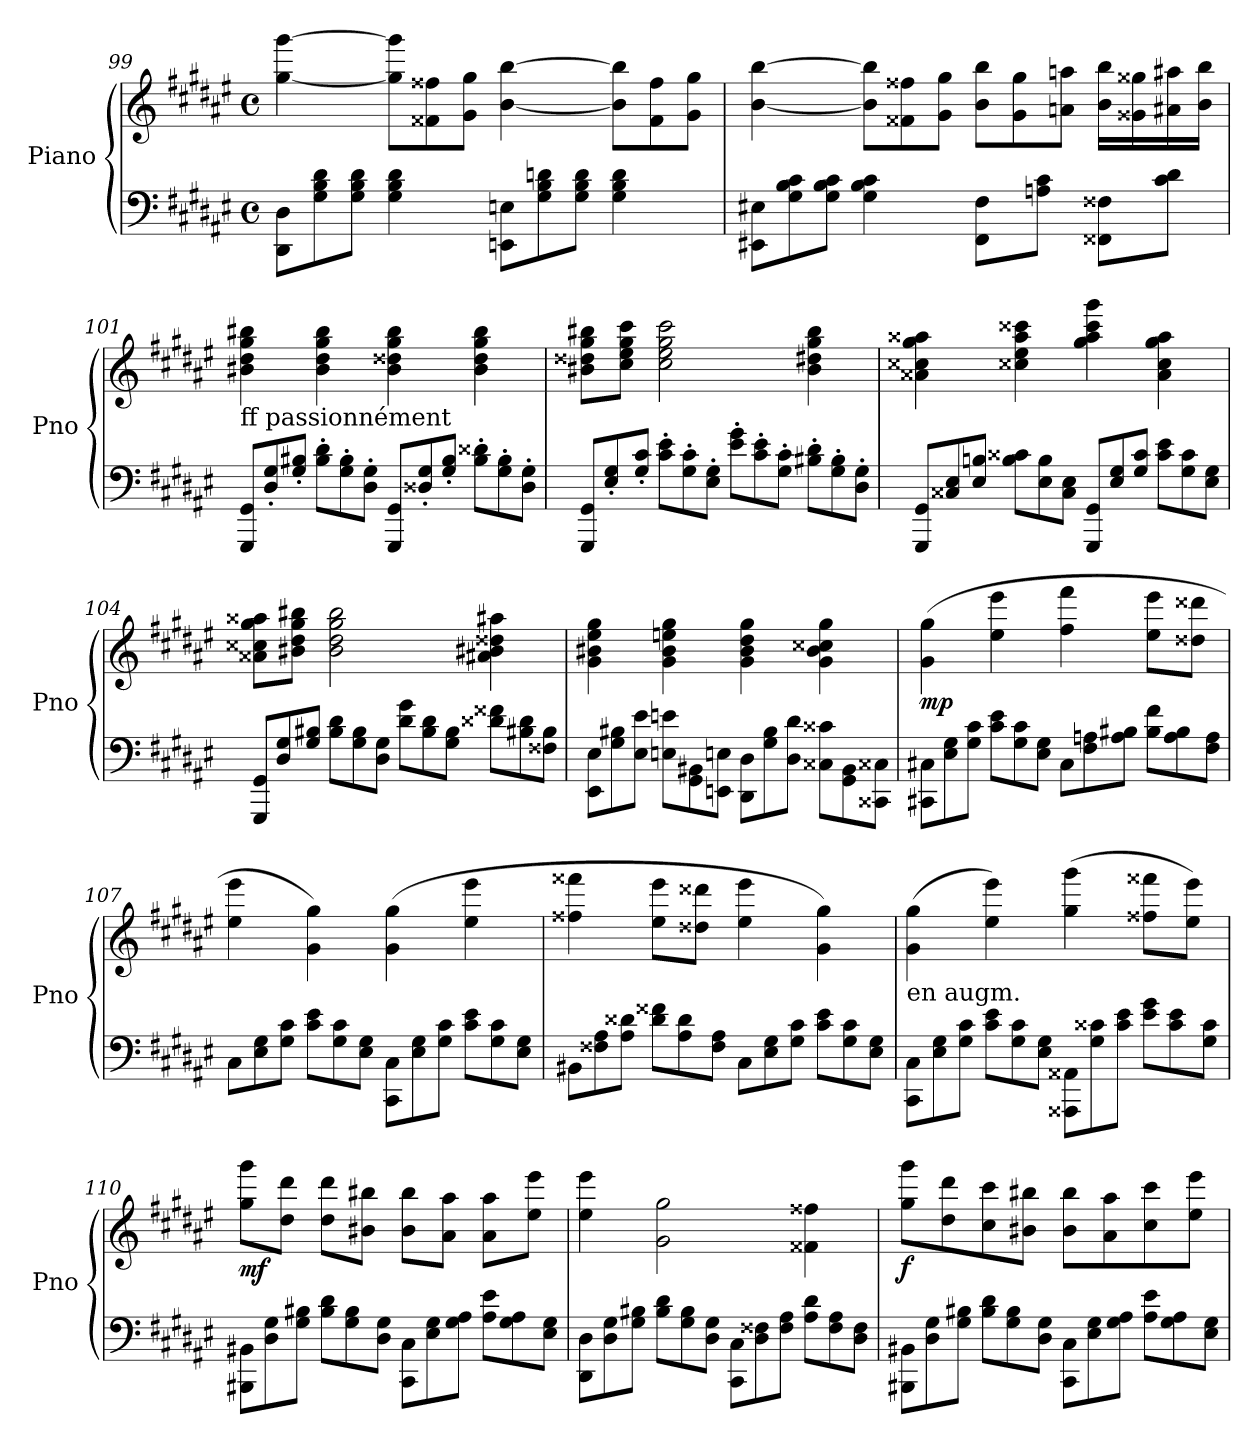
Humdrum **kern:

**kern	**kern	**dynam
*part1	*part1	*part1
*staff2	*staff1	*staff1/2
*I"Piano	*	*
*I'Pno	*	*
*clefF4	*clefG2	*
*k[f#c#g#d#a#e#]	*k[f#c#g#d#a#e#]	*
*F#:	*F#:	*
*M4/4	*M4/4	*
*met(c)	*met(c)	*
*Xtuplet	*	*
=99	=99	=99
12DD#\ 12D#\L	[4gg#\ [4ggg#\	.
12G#\ 12B\ 12d#\	.	.
12G#\ 12B\ 12d#\J	.	.
*	*Xtuplet	*
4G#\ 4B\ 4d#\	12gg#\] 12ggg#\]L	.
.	12f##X\ 12ff##X\	.
.	12g#\ 12gg#\J	.
12EEn\ 12En\L	[4b\ [4bb\	.
12G#\ 12B\ 12dn\	.	.
12G#\ 12B\ 12d\J	.	.
4G#\ 4B\ 4d\	12b\] 12bb\]L	.
.	12f##\ 12ff##\	.
.	12g#\ 12gg#\J	.
=100	=100	=100
12EE#X\ 12E#X\L	[4b\ [4bb\	.
12G#\ 12B\ 12c#\	.	.
12G#\ 12B\ 12c#\J	.	.
4G#\ 4B\ 4c#\	12b\] 12bb\]L	.
.	12f##X\ 12ff##X\	.
.	12g#\ 12gg#\J	.
8FF#\ 8F#\L	12b\ 12bb\L	.
.	12g#\ 12gg#\	.
8An\ 8c#\J	.	.
.	12an\ 12aan\J	.
8FF##X\ 8F##X\L	16b\ 16bb\LL	.
.	16g##X\ 16gg##X\	.
8c#\ 8d#\J	16a#X\ 16aa#X\	.
.	16b\ 16bb\JJ	.
!!LO:LB:g=z
=101	=101	=101
!	!LO:TX:b:t=ff passionnément	!
12GGG#/ 12GG#/L	4b#X\ 4dd#\ 4gg#\ 4bb#X\	.
12D#/' 12G#/'	.	.
12G#/' 12B#X/'J	.	.
12B#\' 12d#\'L	4b#\ 4dd#\ 4gg#\ 4bb#\	.
12G#\' 12B#\'	.	.
12D#\' 12G#\'J	.	.
12GGG#/ 12GG#/L	4b#\ 4dd##X\ 4gg#\ 4bb#\	.
12D##X/' 12G#/'	.	.
12G#/' 12B#/'J	.	.
12B#\' 12d##X\'L	4b#\ 4dd##\ 4gg#\ 4bb#\	.
12G#\' 12B#\'	.	.
12D##\' 12G#\'J	.	.
=102	=102	=102
12GGG#/ 12GG#/L	8b#X\ 8dd##X\ 8gg#\ 8bb#X\L	.
12E#/' 12G#/'	.	.
.	8cc#\ 8ee#\ 8gg#\ 8ccc#\J	.
12G#/' 12c#/'J	.	.
12c#\' 12e#\'L	2cc#\ 2ee#\ 2gg#\ 2ccc#\	.
12G#\' 12c#\'	.	.
12E#\' 12G#\'J	.	.
12e#\' 12g#\'L	.	.
12c#\' 12e#\'	.	.
12G#\' 12c#\'J	.	.
12B#X\' 12d#\'L	4b#\ 4dd#X\ 4gg#\ 4bb#\	.
12G#\' 12B#\'	.	.
12D#\' 12G#\'J	.	.
=103	=103	=103
12GGG#/ 12GG#/L	4a##X\ 4cc##X\ 4gg#\ 4aa##X\	.
12C##X/ 12E#/	.	.
12E#/ 12Bn/J	.	.
12B\ 12c##X\L	4cc##X\ 4ee#\ 4aa##\ 4ccc##X\	.
12E#\ 12B\	.	.
12C##\ 12E#\J	.	.
12GGG#/ 12GG#/L	4gg#\ 4aa##\ 4ccc##\ 4ggg#\	.
12E#/ 12G#/	.	.
12G#/ 12c##/J	.	.
12c##\ 12e#\L	4a##\ 4cc##\ 4gg#\ 4aa##\	.
12G#\ 12c##\	.	.
12E#\ 12G#\J	.	.
!!LO:LB:g=z
=104	=104	=104
12GGG#/ 12GG#/L	8a##X\ 8cc##X\ 8gg#\ 8aa##X\L	.
12D#/ 12G#/	.	.
.	8b#X\ 8dd#\ 8gg#\ 8bb#X\J	.
12G#/ 12B#X/J	.	.
12B#\ 12d#\L	2b#\ 2dd#\ 2gg#\ 2bb#\	.
12G#\ 12B#\	.	.
12D#\ 12G#\J	.	.
12d#\ 12g#\L	.	.
12B#\ 12d#\	.	.
12G#\ 12B#\J	.	.
12d##X\ 12f##X\L	4a#X\ 4b#X\ 4dd##X\ 4aa#X\	.
12B#X\ 12d##\	.	.
12F##X\ 12B#\J	.	.
=105	=105	=105
12EE#\ 12E#\L	4g#\ 4b#X\ 4ee#\ 4gg#\	.
12G#\ 12B#X\	.	.
12E#\ 12e#\J	.	.
12En\ 12en\L	4g#\ 4b#\ 4een\ 4gg#\	.
12GG#\ 12BB#X\	.	.
12EEn\ 12En\J	.	.
12DD#\ 12D#\L	4g#\ 4b#\ 4dd#\ 4gg#\	.
12G#\ 12B#\	.	.
12D#\ 12d#\J	.	.
12C##X\ 12c##X\L	4g#\ 4b#\ 4cc##X\ 4gg#\	.
12GG#\ 12BB#\	.	.
12CC##X\ 12C##X\J	.	.
=106	=106	=106
!	!	!LO:DY:b
12CC#X\ 12C#X\L	(4g#\ 4gg#\	mp
12E#\ 12G#\	.	.
12G#\ 12c#\J	.	.
12c#\ 12e#\L	4ee#\ 4eee#\	.
12G#\ 12c#\	.	.
12E#\ 12G#\J	.	.
12C#\L	4ff#\ 4fff#\	.
12F#\ 12An\	.	.
12A\ 12B#X\J	.	.
12B#\ 12f#\L	8ee#\ 8eee#\L	.
12A\ 12B#\	.	.
.	8dd##X\ 8ddd##X\J	.
12F#\ 12A\J	.	.
!!LO:PB:g=z
=107	=107	=107
12C#\L	4ee#\ 4eee#\	.
12E#\ 12G#\	.	.
12G#\ 12c#\J	.	.
12c#\ 12e#\L	4g#\ 4gg#\)	.
12G#\ 12c#\	.	.
12E#\ 12G#\J	.	.
12CC#\ 12C#\L	(4g#\ 4gg#\	.
12E#\ 12G#\	.	.
12G#\ 12c#\J	.	.
12c#\ 12e#\L	4ee#\ 4eee#\	.
12G#\ 12c#\	.	.
12E#\ 12G#\J	.	.
=108	=108	=108
12BB#X\L	4ff##X\ 4fff##X\	.
12F##X\ 12A#\	.	.
12A#\ 12d##X\J	.	.
12d##\ 12f##X\L	8ee#\ 8eee#\L	.
12A#\ 12d##\	.	.
.	8dd##X\ 8ddd##X\J	.
12F##\ 12A#\J	.	.
12C#\L	4ee#\ 4eee#\	.
12E#\ 12G#\	.	.
12G#\ 12c#\J	.	.
12c#\ 12e#\L	4g#\ 4gg#\)	.
12G#\ 12c#\	.	.
12E#\ 12G#\J	.	.
=109	=109	=109
!	!LO:TX:b:t=en augm.	!
12CC#\ 12C#\L	(4g#\ 4gg#\	.
12E#\ 12G#\	.	.
12G#\ 12c#\J	.	.
12c#\ 12e#\L	4ee#\ 4eee#\)	.
12G#\ 12c#\	.	.
12E#\ 12G#\J	.	.
12AAA##X\ 12AA##X\L	(4gg#\ 4ggg#\	.
12G#\ 12c##X\	.	.
12c##\ 12e#\J	.	.
12e#\ 12g#\L	8ff##X\ 8fff##X\L	.
12c##\ 12e#\	.	.
.	8ee#\ 8eee#\J)	.
12G#\ 12c##\J	.	.
!!LO:LB:g=z
=110	=110	=110
!	!	!LO:DY:b
12BBB#X\ 12BB#X\L	8gg#\ 8ggg#\L	mf
12D#\ 12G#\	.	.
.	8dd#\ 8ddd#\J	.
12G#\ 12B#X\J	.	.
12B#\ 12d#\L	8dd#\ 8ddd#\L	.
12G#\ 12B#\	.	.
.	8b#X\ 8bb#X\J	.
12D#\ 12G#\J	.	.
12CC#\ 12C#\L	8b#\ 8bb#\L	.
12E#\ 12G#\	.	.
.	8a#\ 8aa#\J	.
12G#\ 12A#\J	.	.
12A#\ 12e#\L	8a#\ 8aa#\L	.
12G#\ 12A#\	.	.
.	8ee#\ 8eee#\J	.
12E#\ 12G#\J	.	.
=111	=111	=111
12DD#\ 12D#\L	4ee#\ 4eee#\	.
12D#\ 12G#\	.	.
12G#\ 12B#X\J	.	.
12B#\ 12d#\L	2g#\ 2gg#\	.
12G#\ 12B#\	.	.
12D#\ 12G#\J	.	.
12CC#\ 12C#\L	.	.
12D#\ 12F##X\	.	.
12F##\ 12A#\J	.	.
12A#\ 12d#\L	4f##X\ 4ff##X\	.
12F##\ 12A#\	.	.
12D#\ 12F##\J	.	.
=112	=112	=112
!	!	!LO:DY:b
12BBB#X\ 12BB#X\L	8gg#\ 8ggg#\L	f
12D#\ 12G#\	.	.
.	8dd#\ 8ddd#\	.
12G#\ 12B#X\J	.	.
12B#\ 12d#\L	8cc#\ 8ccc#\	.
12G#\ 12B#\	.	.
.	8b#X\ 8bb#X\J	.
12D#\ 12G#\J	.	.
12CC#\ 12C#\L	8b#\ 8bb#\L	.
12E#\ 12G#\	.	.
.	8a#\ 8aa#\	.
12G#\ 12A#\J	.	.
12A#\ 12e#\L	8cc#\ 8ccc#\	.
12G#\ 12A#\	.	.
.	8ee#\ 8eee#\J	.
12E#\ 12G#\J	.	.
=	=	=
*-	*-	*-
